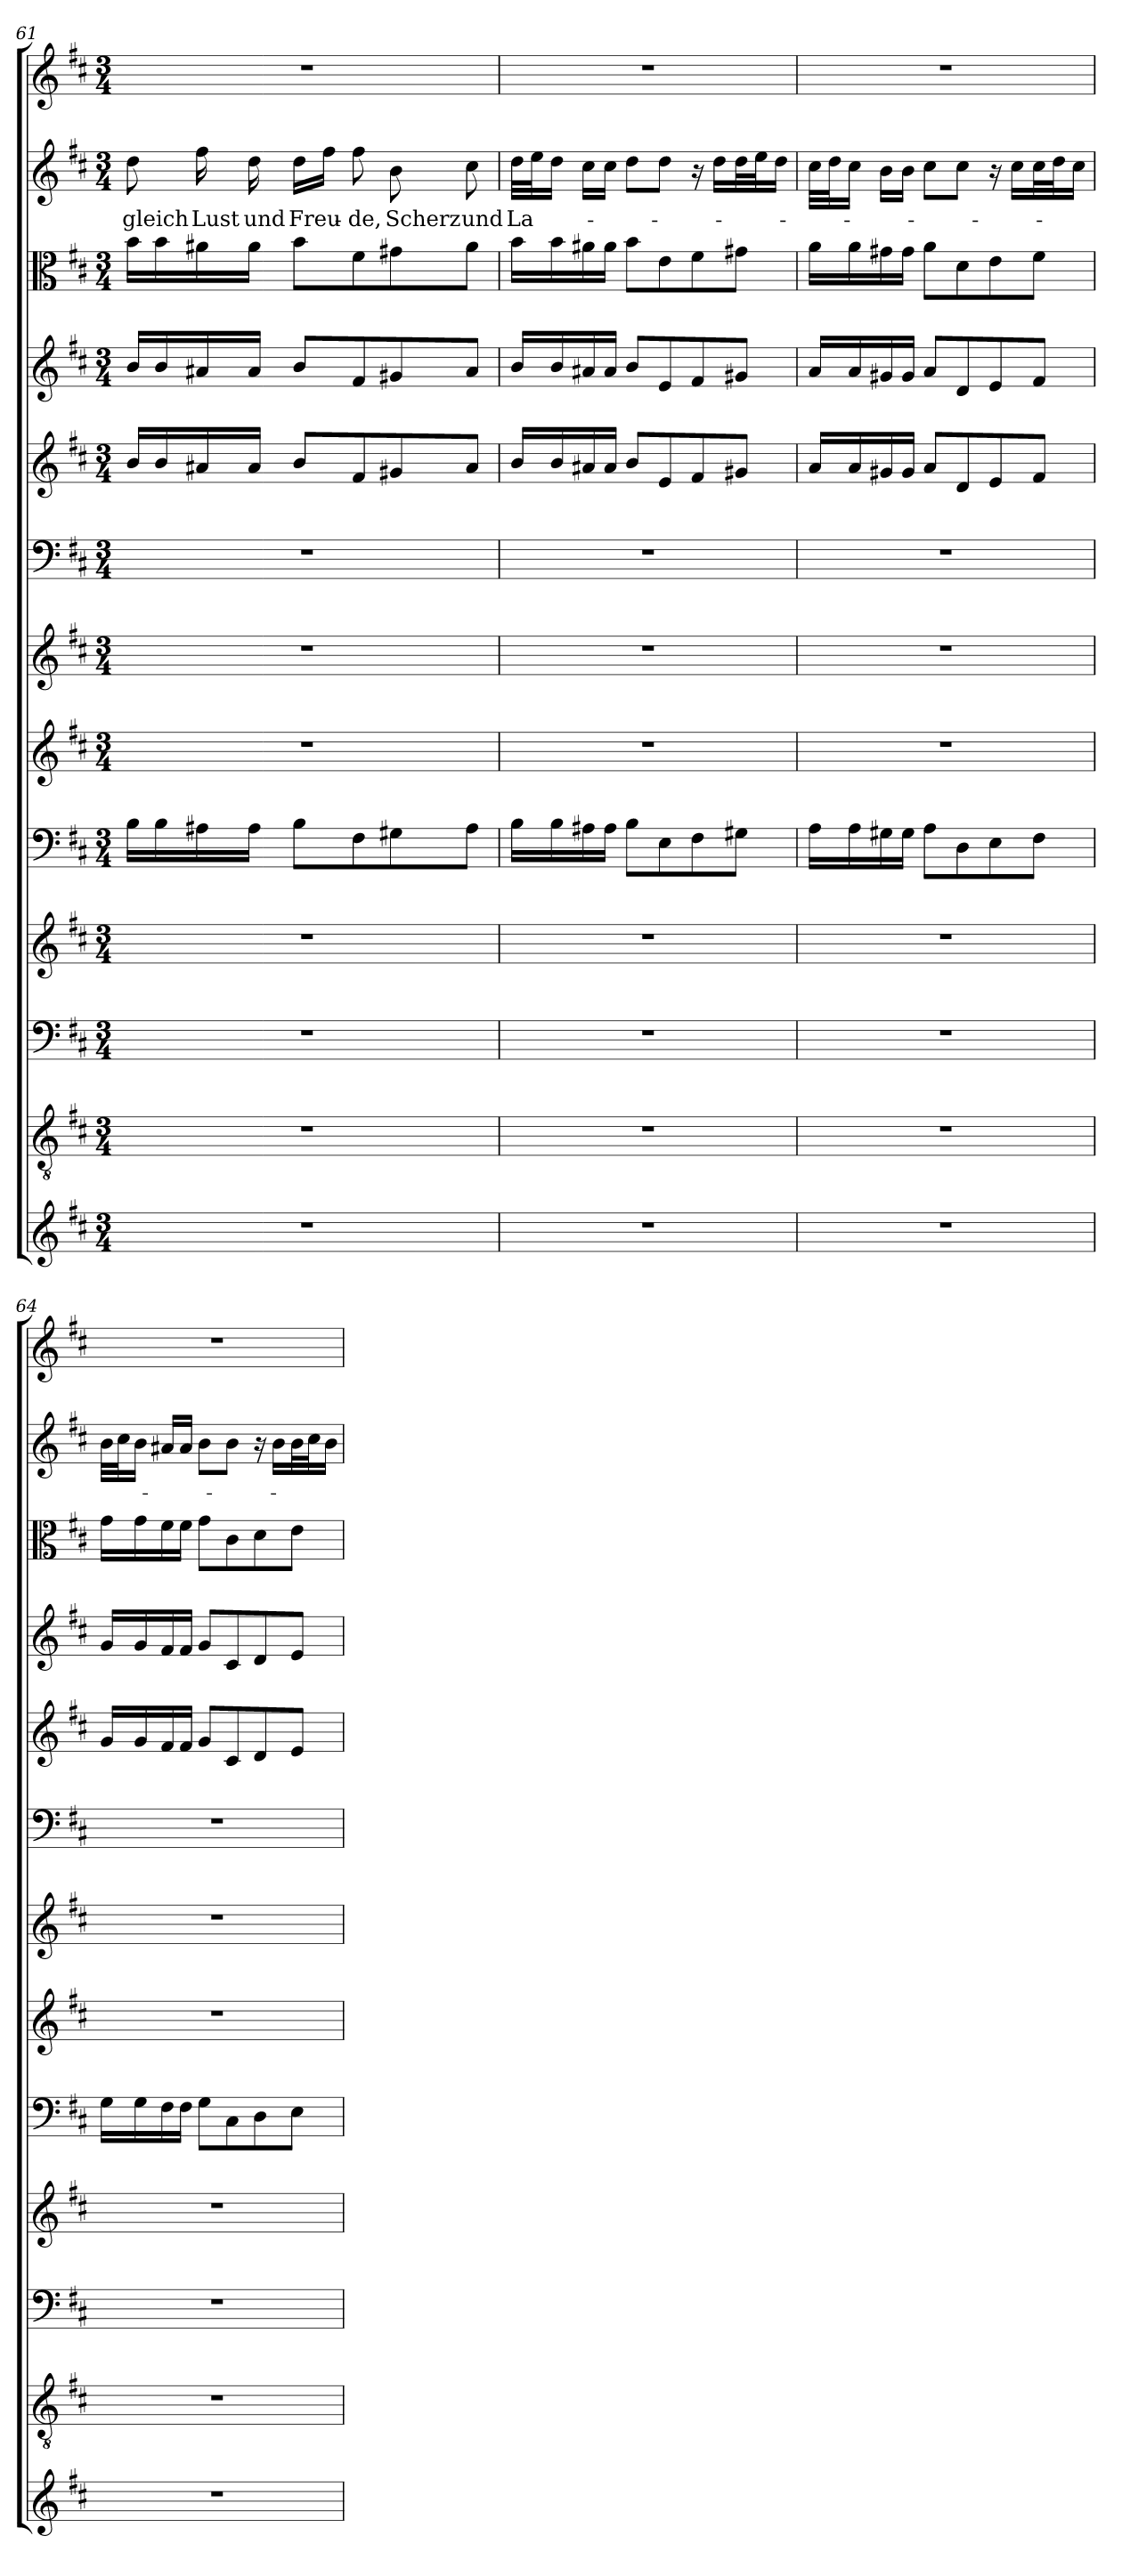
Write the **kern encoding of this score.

**kern	**kern	**kern	**kern	**kern	**kern	**kern	**kern	**kern	**kern	**kern	**kern	**text	**kern
*part13	*part12	*part11	*part10	*part9	*part8	*part7	*part6	*part5	*part4	*part3	*part2	*part2	*part1
*staff13	*staff12	*staff11	*staff10	*staff9	*staff8	*staff7	*staff6	*staff5	*staff4	*staff3	*staff2	*staff2	*staff1
*clefG2	*clefGv2	*clefF4	*clefG2	*clefF4	*clefG2	*clefG2	*clefF4	*clefG2	*clefG2	*clefC3	*clefG2	*	*clefG2
*k[f#c#]	*k[f#c#]	*k[f#c#]	*k[f#c#]	*k[f#c#]	*k[f#c#]	*k[f#c#]	*k[f#c#]	*k[f#c#]	*k[f#c#]	*k[f#c#]	*k[f#c#]	*	*k[f#c#]
*D:	*D:	*D:	*D:	*D:	*D:	*D:	*D:	*D:	*D:	*D:	*D:	*	*D:
*M3/4	*M3/4	*M3/4	*M3/4	*M3/4	*M3/4	*M3/4	*M3/4	*M3/4	*M3/4	*M3/4	*M3/4	*	*M3/4
=61	=61	=61	=61	=61	=61	=61	=61	=61	=61	=61	=61	=61	=61
2.r	2.r	2.r	2.r	16B\LL	2.r	2.r	2.r	16b/LL	16b/LL	16b\LL	8dd\	-gleich	2.r
.	.	.	.	16B\	.	.	.	16b/	16b/	16b\	.	.	.
.	.	.	.	16A#X\	.	.	.	16a#X/	16a#X/	16a#X\	16ff#\	Lust	.
.	.	.	.	16A#\JJ	.	.	.	16a#/JJ	16a#/JJ	16a#\JJ	16dd\	und	.
.	.	.	.	8B\L	.	.	.	8b/L	8b/L	8b\L	16dd\LL	Freu-	.
.	.	.	.	.	.	.	.	.	.	.	16ff#\JJ	.	.
.	.	.	.	8F#\	.	.	.	8f#/	8f#/	8f#\	8ff#\	-de,	.
.	.	.	.	8G#X\	.	.	.	8g#X/	8g#X/	8g#X\	8b\	Scherz	.
.	.	.	.	8A#\J	.	.	.	8a#/J	8a#/J	8a#\J	8cc#\	und	.
=62	=62	=62	=62	=62	=62	=62	=62	=62	=62	=62	=62	=62	=62
2.r	2.r	2.r	2.r	16B\LL	2.r	2.r	2.r	16b/LL	16b/LL	16b\LL	32dd\LLL	La-	2.r
.	.	.	.	.	.	.	.	.	.	.	32ee\J	.	.
.	.	.	.	16B\	.	.	.	16b/	16b/	16b\	16dd\JJ	.	.
.	.	.	.	16A#X\	.	.	.	16a#X/	16a#X/	16a#X\	16cc#\LL	.	.
.	.	.	.	16A#\JJ	.	.	.	16a#/JJ	16a#/JJ	16a#\JJ	16cc#\JJ	.	.
.	.	.	.	8B\L	.	.	.	8b/L	8b/L	8b\L	8dd\L	.	.
.	.	.	.	8E\	.	.	.	8e/	8e/	8e\	8dd\J	.	.
.	.	.	.	8F#\	.	.	.	8f#/	8f#/	8f#\	16r	.	.
.	.	.	.	.	.	.	.	.	.	.	16dd\LL	.	.
.	.	.	.	8G#X\J	.	.	.	8g#X/J	8g#X/J	8g#X\J	32dd\L	.	.
.	.	.	.	.	.	.	.	.	.	.	32ee\J	.	.
.	.	.	.	.	.	.	.	.	.	.	16dd\JJ	.	.
=63	=63	=63	=63	=63	=63	=63	=63	=63	=63	=63	=63	=63	=63
2.r	2.r	2.r	2.r	16A\LL	2.r	2.r	2.r	16a/LL	16a/LL	16a\LL	32cc#\LLL	.	2.r
.	.	.	.	.	.	.	.	.	.	.	32dd\J	.	.
.	.	.	.	16A\	.	.	.	16a/	16a/	16a\	16cc#\JJ	.	.
.	.	.	.	16G#X\	.	.	.	16g#X/	16g#X/	16g#X\	16b\LL	.	.
.	.	.	.	16G#\JJ	.	.	.	16g#/JJ	16g#/JJ	16g#\JJ	16b\JJ	.	.
.	.	.	.	8A\L	.	.	.	8a/L	8a/L	8a\L	8cc#\L	.	.
.	.	.	.	8D\	.	.	.	8d/	8d/	8d\	8cc#\J	.	.
.	.	.	.	8E\	.	.	.	8e/	8e/	8e\	16r	.	.
.	.	.	.	.	.	.	.	.	.	.	16cc#\LL	.	.
.	.	.	.	8F#\J	.	.	.	8f#/J	8f#/J	8f#\J	32cc#\L	.	.
.	.	.	.	.	.	.	.	.	.	.	32dd\J	.	.
.	.	.	.	.	.	.	.	.	.	.	16cc#\JJ	.	.
=64	=64	=64	=64	=64	=64	=64	=64	=64	=64	=64	=64	=64	=64
2.r	2.r	2.r	2.r	16G\LL	2.r	2.r	2.r	16g/LL	16g/LL	16g\LL	32b\LLL	.	2.r
.	.	.	.	.	.	.	.	.	.	.	32cc#\J	.	.
.	.	.	.	16G\	.	.	.	16g/	16g/	16g\	16b\JJ	.	.
.	.	.	.	16F#\	.	.	.	16f#/	16f#/	16f#\	16a#X/LL	.	.
.	.	.	.	16F#\JJ	.	.	.	16f#/JJ	16f#/JJ	16f#\JJ	16a#/JJ	.	.
.	.	.	.	8G\L	.	.	.	8g/L	8g/L	8g\L	8b\L	.	.
.	.	.	.	8C#\	.	.	.	8c#/	8c#/	8c#\	8b\J	.	.
.	.	.	.	8D\	.	.	.	8d/	8d/	8d\	16r	.	.
.	.	.	.	.	.	.	.	.	.	.	16b\LL	.	.
.	.	.	.	8E\J	.	.	.	8e/J	8e/J	8e\J	32b\L	.	.
.	.	.	.	.	.	.	.	.	.	.	32cc#\J	.	.
.	.	.	.	.	.	.	.	.	.	.	16b\JJ	.	.
=	=	=	=	=	=	=	=	=	=	=	=	=	=
*-	*-	*-	*-	*-	*-	*-	*-	*-	*-	*-	*-	*-	*-
